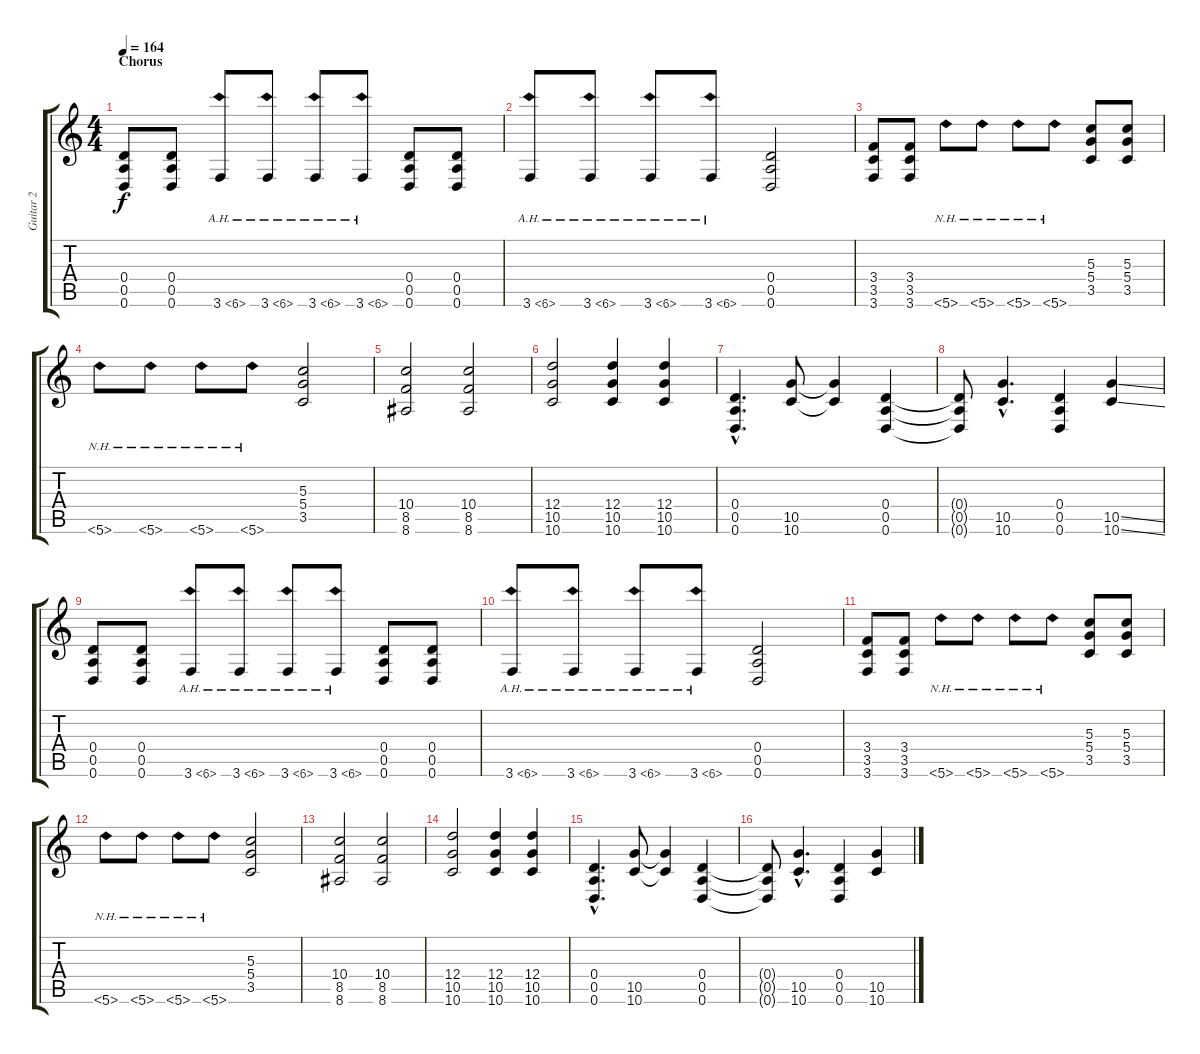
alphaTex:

\track ("Guitar 2" "Guitar 2") {instrument distortionguitar}
\staff {score tabs}
\tuning (E4 B3 G3 D3 A2 D2) {hide}
\ts (4 4)
\section ("" "Chorus")
\tempo 164
\clef g2
\ks c
(0.4 0.5 0.6).8{dy f} (0.4 0.5 0.6).8 3.6{ah 3}.8 3.6{ah 3}.8 3.6{ah 3}.8 3.6{ah 3}.8 (0.4 0.5 0.6).8 (0.4 0.5 0.6).8 |
3.6{ah 3}.8 3.6{ah 3}.8 3.6{ah 3}.8 3.6{ah 3}.8 (0.4 0.5 0.6).2 |
(3.4 3.5 3.6).8 (3.4 3.5 3.6).8 5.6{nh}.8 5.6{nh}.8 5.6{nh}.8 5.6{nh}.8 (5.3 5.4 3.5).8 (5.3 5.4 3.5).8 |
5.6{nh}.8 5.6{nh}.8 5.6{nh}.8 5.6{nh}.8 (5.3 5.4 3.5).2 |
(10.4 8.5 8.6).2 (10.4 8.5 8.6).2 |
(12.4 10.5 10.6).2 (12.4 10.5 10.6).4 (12.4 10.5 10.6).4 |
(0.4{hac} 0.5{hac} 0.6{hac}).4{d} (10.5 10.6).8 (10.5{t} 10.6{t}).4 (0.4 0.5 0.6).4 |
(0.4{t} 0.5{t} 0.6{t}).8 (10.5{hac} 10.6{hac}).4{d} (0.4 0.5 0.6).4 (10.5{ss} 10.6{ss}).4 |
(0.4 0.5 0.6).8 (0.4 0.5 0.6).8 3.6{ah 3}.8 3.6{ah 3}.8 3.6{ah 3}.8 3.6{ah 3}.8 (0.4 0.5 0.6).8 (0.4 0.5 0.6).8 |
3.6{ah 3}.8 3.6{ah 3}.8 3.6{ah 3}.8 3.6{ah 3}.8 (0.4 0.5 0.6).2 |
(3.4 3.5 3.6).8 (3.4 3.5 3.6).8 5.6{nh}.8 5.6{nh}.8 5.6{nh}.8 5.6{nh}.8 (5.3 5.4 3.5).8 (5.3 5.4 3.5).8 |
5.6{nh}.8 5.6{nh}.8 5.6{nh}.8 5.6{nh}.8 (5.3 5.4 3.5).2 |
(10.4 8.5 8.6).2 (10.4 8.5 8.6).2 |
(12.4 10.5 10.6).2 (12.4 10.5 10.6).4 (12.4 10.5 10.6).4 |
(0.4{hac} 0.5{hac} 0.6{hac}).4{d} (10.5 10.6).8 (10.5{t} 10.6{t}).4 (0.4 0.5 0.6).4 |
(0.4{t} 0.5{t} 0.6{t}).8 (10.5{hac} 10.6{hac}).4{d} (0.4 0.5 0.6).4 (10.5{ss} 10.6{ss}).4
